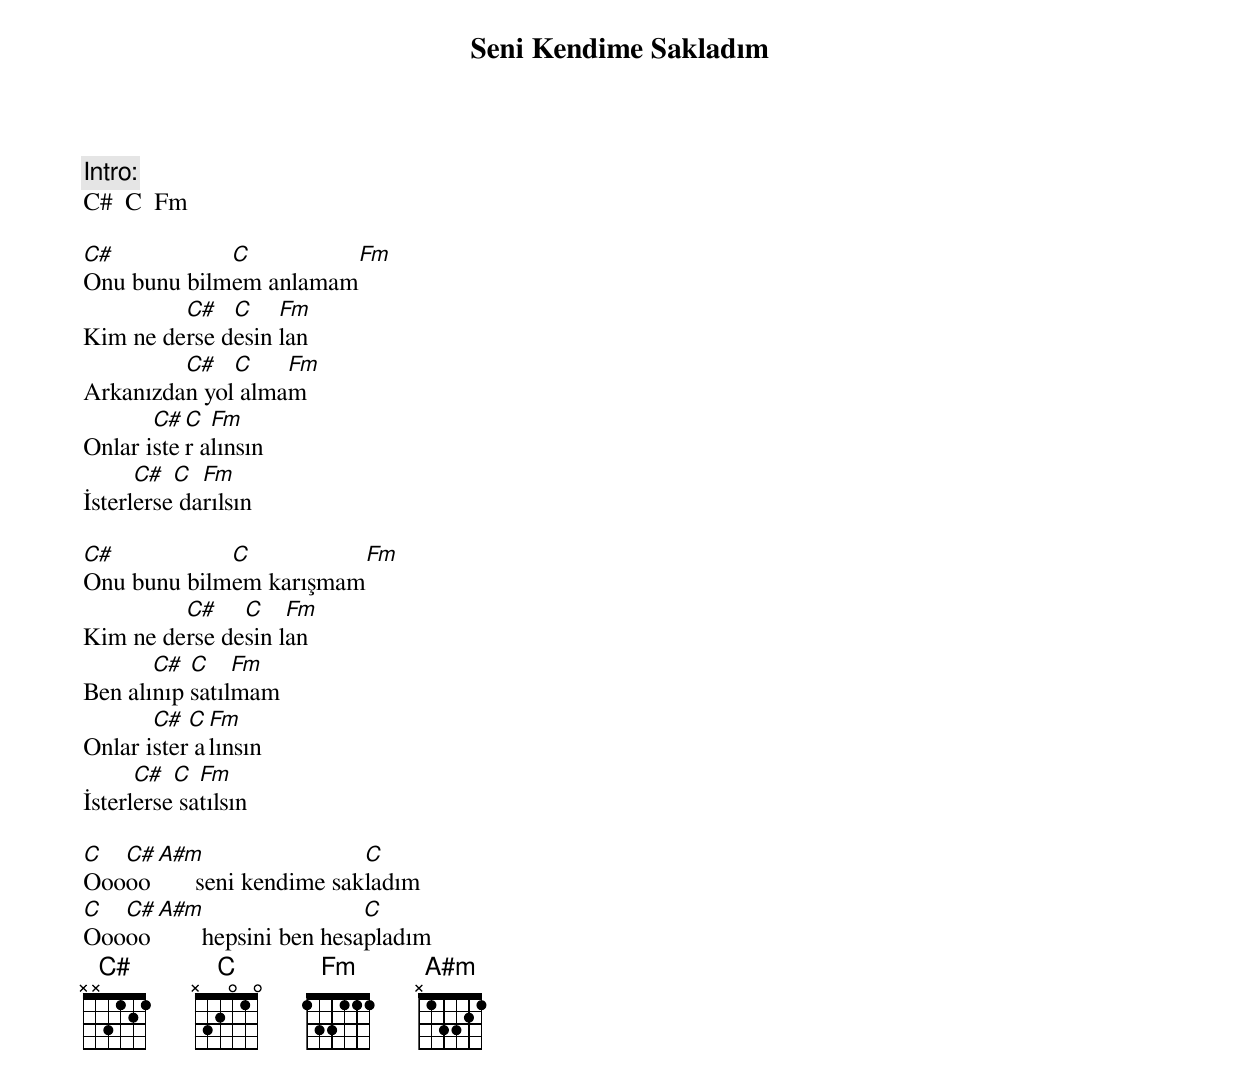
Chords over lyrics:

{title: Seni Kendime Sakladım}
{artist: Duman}

Intro:
C#  C  Fm

C#           C         Fm
Onu bunu bilmem anlamam
         C#   C    Fm
Kim ne derse desin lan
         C#   C    Fm
Arkanızdan yol almam
       C# C  Fm
Onlar ister alınsın
      C#  C  Fm
İsterlerse darılsın

C#           C          Fm
Onu bunu bilmem karışmam
         C#    C    Fm
Kim ne derse desin lan
       C#  C    Fm
Ben alınıp satılmam
       C#  C Fm
Onlar ister alınsın
      C#  C  Fm
İsterlerse satılsın

C  C# A#m                   C
Ooooo       seni kendime sakladım
C  C# A#m                    C
Ooooo        hepsini ben hesapladım
